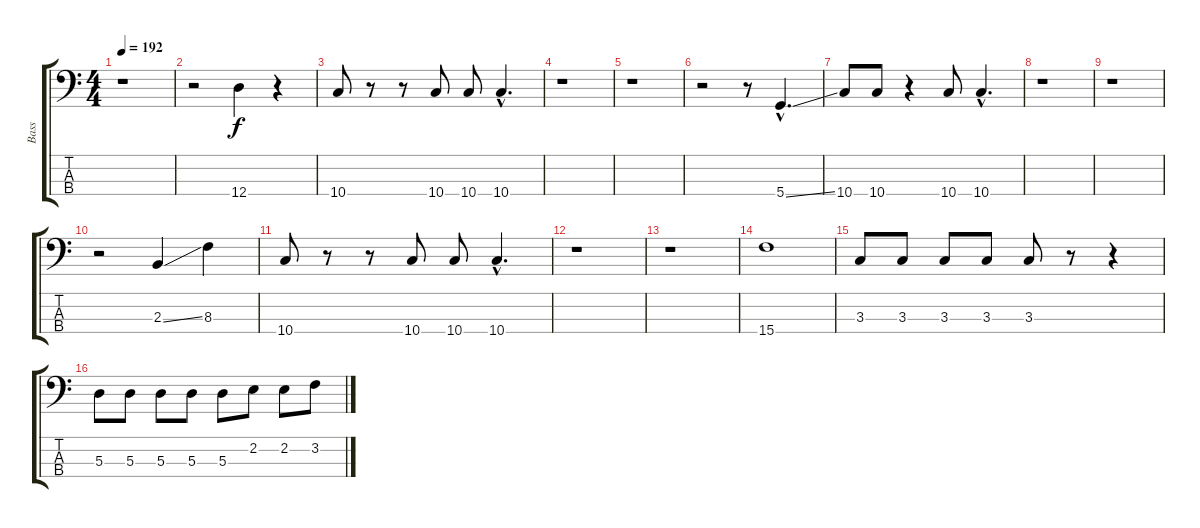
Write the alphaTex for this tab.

\track ("Bass" "Bass") {instrument electricbassfinger}
\staff {score tabs}
\tuning (G2 D2 A1 D1) {hide}
\ts (4 4)
\tempo 192
\clef f4
\ks c
r.1{dy f} |
r.2 12.4.4 r.4 |
10.4.8 r.8 r.8 10.4.8 10.4.8 10.4{hac}.4{d} |
r.1 |
r.1 |
r.2 r.8 5.4{ss hac}.4{d} |
10.4.8 10.4.8 r.4 10.4.8 10.4{hac}.4{d} |
r.1 |
r.1 |
r.2 2.3{ss}.4 8.3.4 |
10.4.8 r.8 r.8 10.4.8 10.4.8 10.4{hac}.4{d} |
r.1 |
r.1 |
15.4.1 |
3.3.8 3.3.8 3.3.8 3.3.8 3.3.8 r.8 r.4 |
5.3.8 5.3.8 5.3.8 5.3.8 5.3.8 2.2.8 2.2.8 3.2.8
